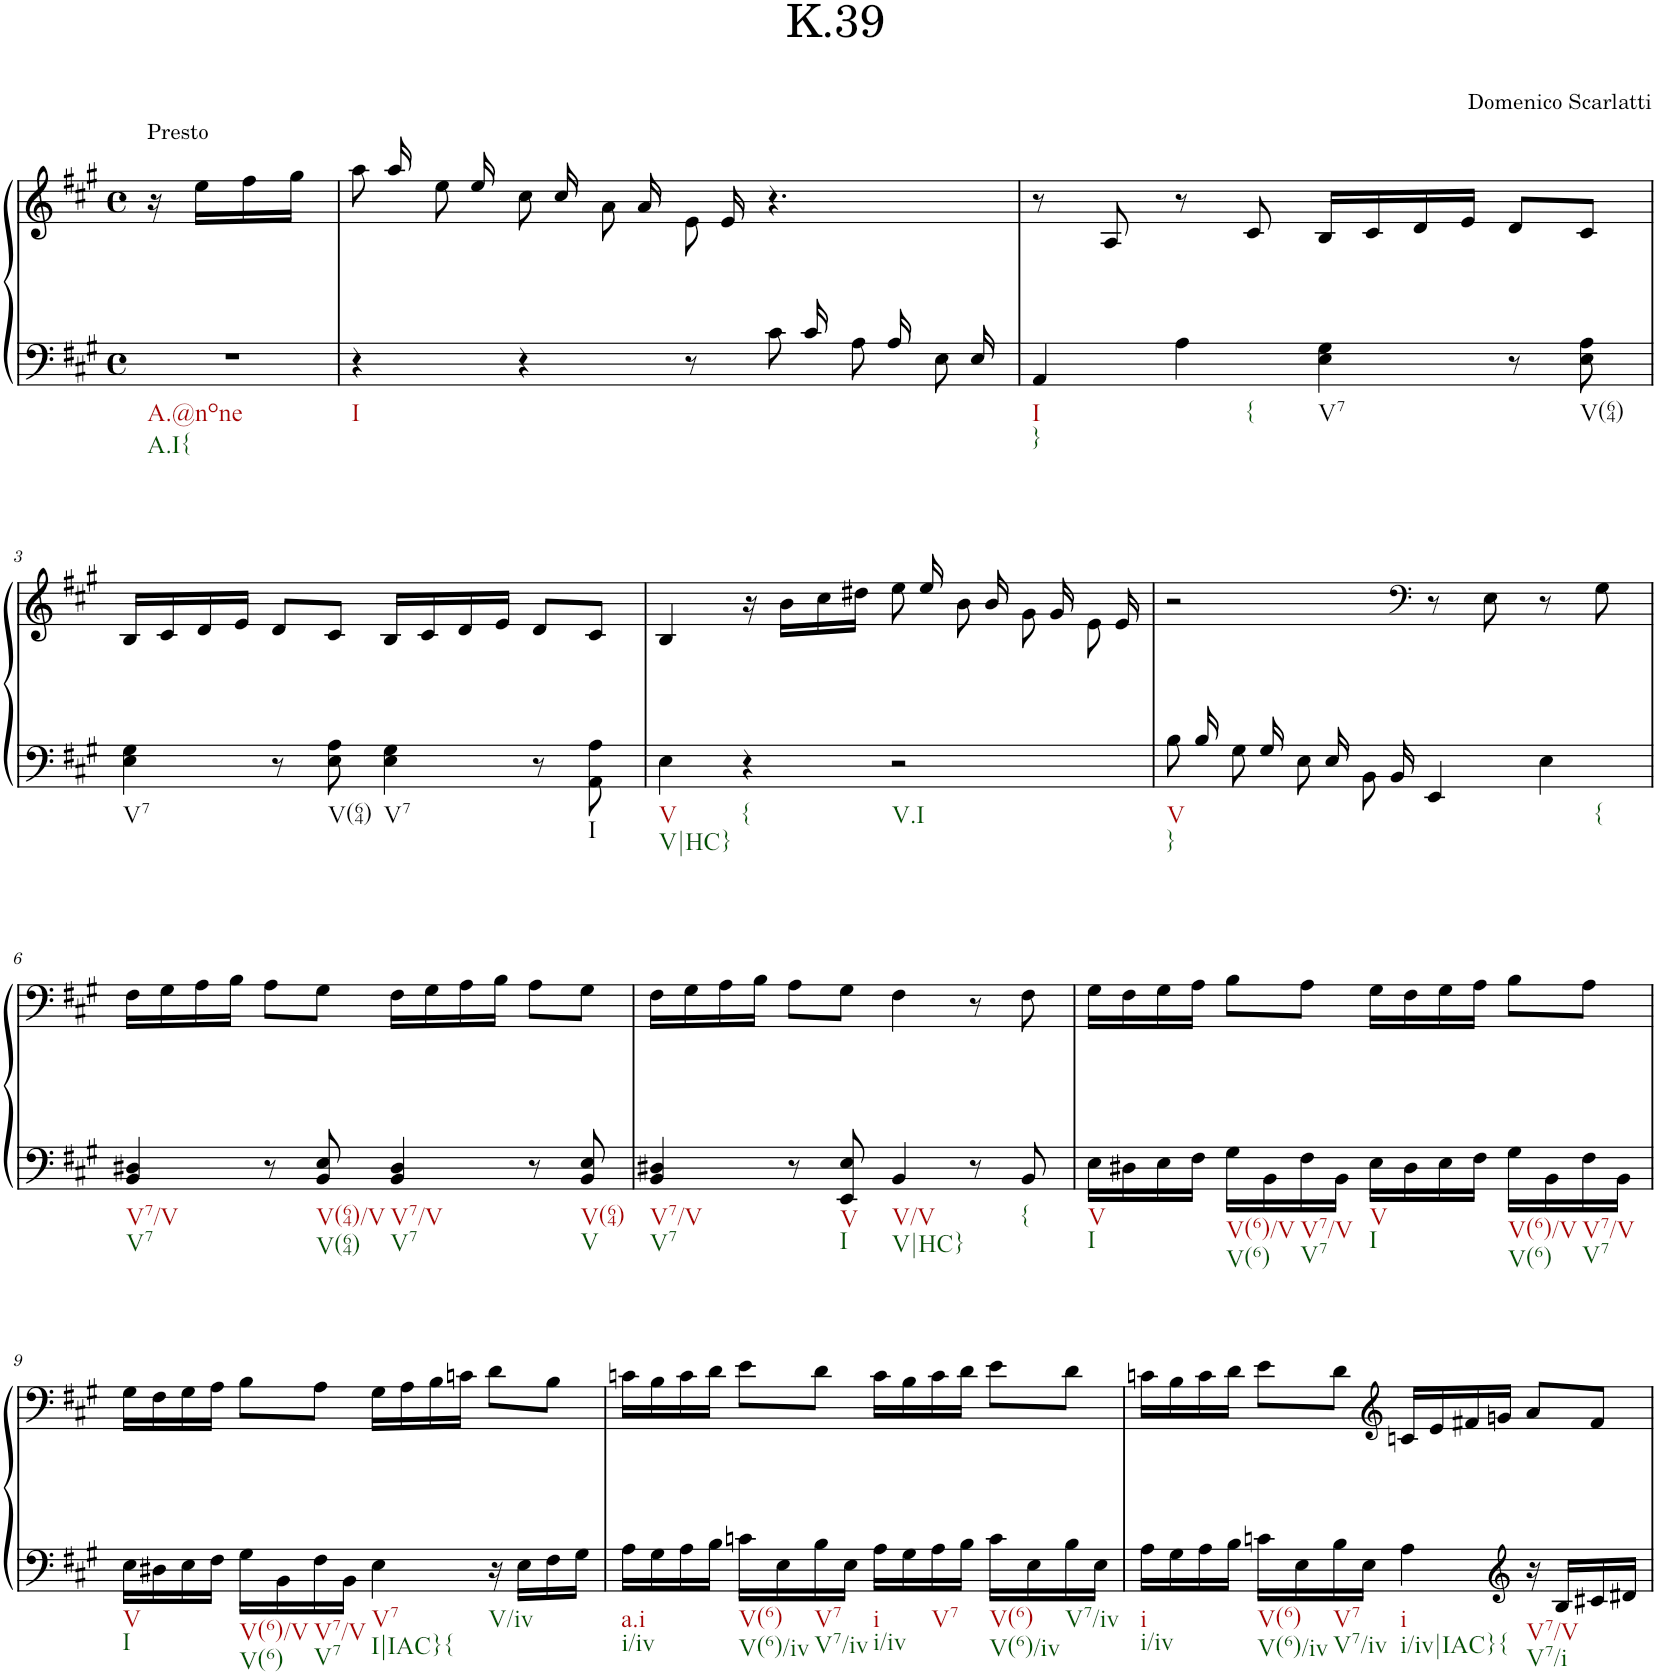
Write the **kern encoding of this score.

**kern	**kern
*part1	*part1
*staff2	*staff1
*I"Piano	*
*I'Pno.	*
*clefF4	*clefG2
*k[f#c#g#]	*k[f#c#g#]
*M4/4	*M4/4
*met(c)	*met(c)
=	=
!	!LO:TX:a:t=Presto
!LO:TX:b:t=A.@none	!
!LO:TX:b:t=A.I{	!
4r	16r
.	16ee\LL
.	16ff#\
.	16gg#\JJ
=1	=1
*^	*^
!LO:TX:b:t=I	!	!	!
4r	8.ryy	8aa\	16ryy
.	.	.	16aa/
.	.	8ee\	16ryy
*v	*v	*	*
.	.	16ee/
4r	8cc#\	16ryy
.	.	16cc#/
.	8a\	16ryy
.	.	16a/
8r	8e\	16ryy
.	.	16e/
8c#\	4.r	4.ryy
*^	*	*
.	16c#/	.	.
8A\	16ryy	.	.
.	16A/	.	.
8E\	16ryy	.	.
.	16E/	.	.
*	*	*v	*v
=2	=2	=2
!LO:TX:b:t=I	!	!
!LO:TX:b:t=}	!	!
*v	*v	*
4AA/	8r
.	8A/
!LO:TX:b:t={	!
4A\	8r
.	8c#/
!LO:TX:b:t=V7	!
4E\ 4G#\	16B/LL
.	16c#/
.	16d/
.	16e/JJ
8r	8d/L
!LO:TX:b:t=V(64)	!
8E\ 8A\	8c#/J
!!LO:LB:g=z
=3	=3
!LO:TX:b:t=V7	!
4E\ 4G#\	16B/LL
.	16c#/
.	16d/
.	16e/JJ
8r	8d/L
!LO:TX:b:t=V(64)	!
8E\ 8A\	8c#/J
!LO:TX:b:t=V7	!
4E\ 4G#\	16B/LL
.	16c#/
.	16d/
.	16e/JJ
8r	8d/L
!LO:TX:b:t=I	!
8AA\ 8A\	8c#/J
=4	=4
*	*^
!LO:TX:b:t=V	!	!
!LO:TX:b:t=V|HC}	!	!
4E\	4B/	16ryy
!LO:TX:b:t={	!	!
*	*v	*v
4r	16r
.	16b\LL
.	16cc#\
.	16dd#X\JJ
!LO:TX:b:t=V.I	!
2r	8ee\
*	*^
.	.	16ee/
.	8b\	16ryy
.	.	16b/
.	8g#\	16ryy
.	.	16g#/
.	8e\	16ryy
.	.	16e/
=5	=5	=5
*^	*	*
!LO:TX:b:t=V	!	!	!
!LO:TX:b:t=}	!	!	!
*	*	*v	*v
8B\	16ryy	2r
.	16B/	.
8G#\	16ryy	.
.	16G#/	.
8E\	16ryy	.
.	16E/	.
8BB\	16ryy	.
.	16BB/	.
*	*	*clefF4
4EE/	2ryy	8r
.	.	8E\
!LO:TX:b:t={	!	!
4E\	.	8r
.	.	8G#\
*v	*v	*
!!LO:LB:g=z
=6	=6
!LO:TX:b:t=V7/V	!
!LO:TX:b:t=V7	!
4BB/ 4D#X/	16F#\LL
.	16G#\
.	16A\
.	16B\JJ
8r	8A\L
!LO:TX:b:t=V(64)/V	!
!LO:TX:b:t=V(64)	!
8BB/ 8E/	8G#\J
!LO:TX:b:t=V7/V	!
!LO:TX:b:t=V7	!
4BB/ 4D#/	16F#\LL
.	16G#\
.	16A\
.	16B\JJ
8r	8A\L
!LO:TX:b:t=V(64)	!
!LO:TX:b:t=V	!
8BB/ 8E/	8G#\J
=7	=7
!LO:TX:b:t=V7/V	!
!LO:TX:b:t=V7	!
4BB/ 4D#X/	16F#\LL
.	16G#\
.	16A\
.	16B\JJ
8r	8A\L
!LO:TX:b:t=V	!
!LO:TX:b:t=I	!
8EE/ 8E/	8G#\J
!LO:TX:b:t=V/V	!
!LO:TX:b:t=V|HC}	!
4BB/	4F#\
8r	8r
!LO:TX:b:t={	!
8BB/	8F#\
=8	=8
!LO:TX:b:t=V	!
!LO:TX:b:t=I	!
16E\LL	16G#\LL
16D#X\	16F#\
16E\	16G#\
16F#\JJ	16A\JJ
!LO:TX:b:t=V(6)/V	!
!LO:TX:b:t=V(6)	!
16G#\LL	8B\L
16BB\	.
!LO:TX:b:t=V7/V	!
!LO:TX:b:t=V7	!
16F#\	8A\J
16BB\JJ	.
!LO:TX:b:t=V	!
!LO:TX:b:t=I	!
16E\LL	16G#\LL
16D#\	16F#\
16E\	16G#\
16F#\JJ	16A\JJ
!LO:TX:b:t=V(6)/V	!
!LO:TX:b:t=V(6)	!
16G#\LL	8B\L
16BB\	.
!LO:TX:b:t=V7/V	!
!LO:TX:b:t=V7	!
16F#\	8A\J
16BB\JJ	.
!!LO:LB:g=z
=9	=9
!LO:TX:b:t=V	!
!LO:TX:b:t=I	!
16E\LL	16G#\LL
16D#X\	16F#\
16E\	16G#\
16F#\JJ	16A\JJ
!LO:TX:b:t=V(6)/V	!
!LO:TX:b:t=V(6)	!
16G#\LL	8B\L
16BB\	.
!LO:TX:b:t=V7/V	!
!LO:TX:b:t=V7	!
16F#\	8A\J
16BB\JJ	.
!LO:TX:b:t=V7	!
!LO:TX:b:t=I|IAC}{	!
4E\	16G#\LL
.	16A\
.	16B\
.	16cn\JJ
!LO:TX:b:t=V/iv	!
16r	8d\L
16E\LL	.
16F#\	8B\J
16G#\JJ	.
=10	=10
!LO:TX:b:t=a.i	!
!LO:TX:b:t=i/iv	!
16A\LL	16cn\LL
16G#\	16B\
16A\	16c\
16B\JJ	16d\JJ
!LO:TX:b:t=V(6)	!
!LO:TX:b:t=V(6)/iv	!
16cn\LL	8e\L
16E\	.
!LO:TX:b:t=V7	!
!LO:TX:b:t=V7/iv	!
16B\	8d\J
16E\JJ	.
!LO:TX:b:t=i	!
!LO:TX:b:t=i/iv	!
16A\LL	16c\LL
16G#\	16B\
!LO:TX:b:t=V7	!
16A\	16c\
16B\JJ	16d\JJ
!LO:TX:b:t=V(6)	!
!LO:TX:b:t=V(6)/iv	!
16c\LL	8e\L
16E\	.
!LO:TX:b:t=V7/iv	!
16B\	8d\J
16E\JJ	.
=11	=11
!LO:TX:b:t=i	!
!LO:TX:b:t=i/iv	!
16A\LL	16cn\LL
16G#\	16B\
16A\	16c\
16B\JJ	16d\JJ
!LO:TX:b:t=V(6)	!
!LO:TX:b:t=V(6)/iv	!
16cn\LL	8e\L
16E\	.
!LO:TX:b:t=V7	!
!LO:TX:b:t=V7/iv	!
16B\	8d\J
16E\JJ	.
*	*clefG2
!LO:TX:b:t=i	!
!LO:TX:b:t=i/iv|IAC}{	!
4A\	16cn/LL
.	16e/
.	16f#X/
.	16gn/JJ
*clefG2	*
!LO:TX:b:t=V7/V	!
!LO:TX:b:t=V7/i	!
16r	8a/L
16B/LL	.
16c#X/	8f#/J
16d#X/JJ	.
=	=
*-	*-
